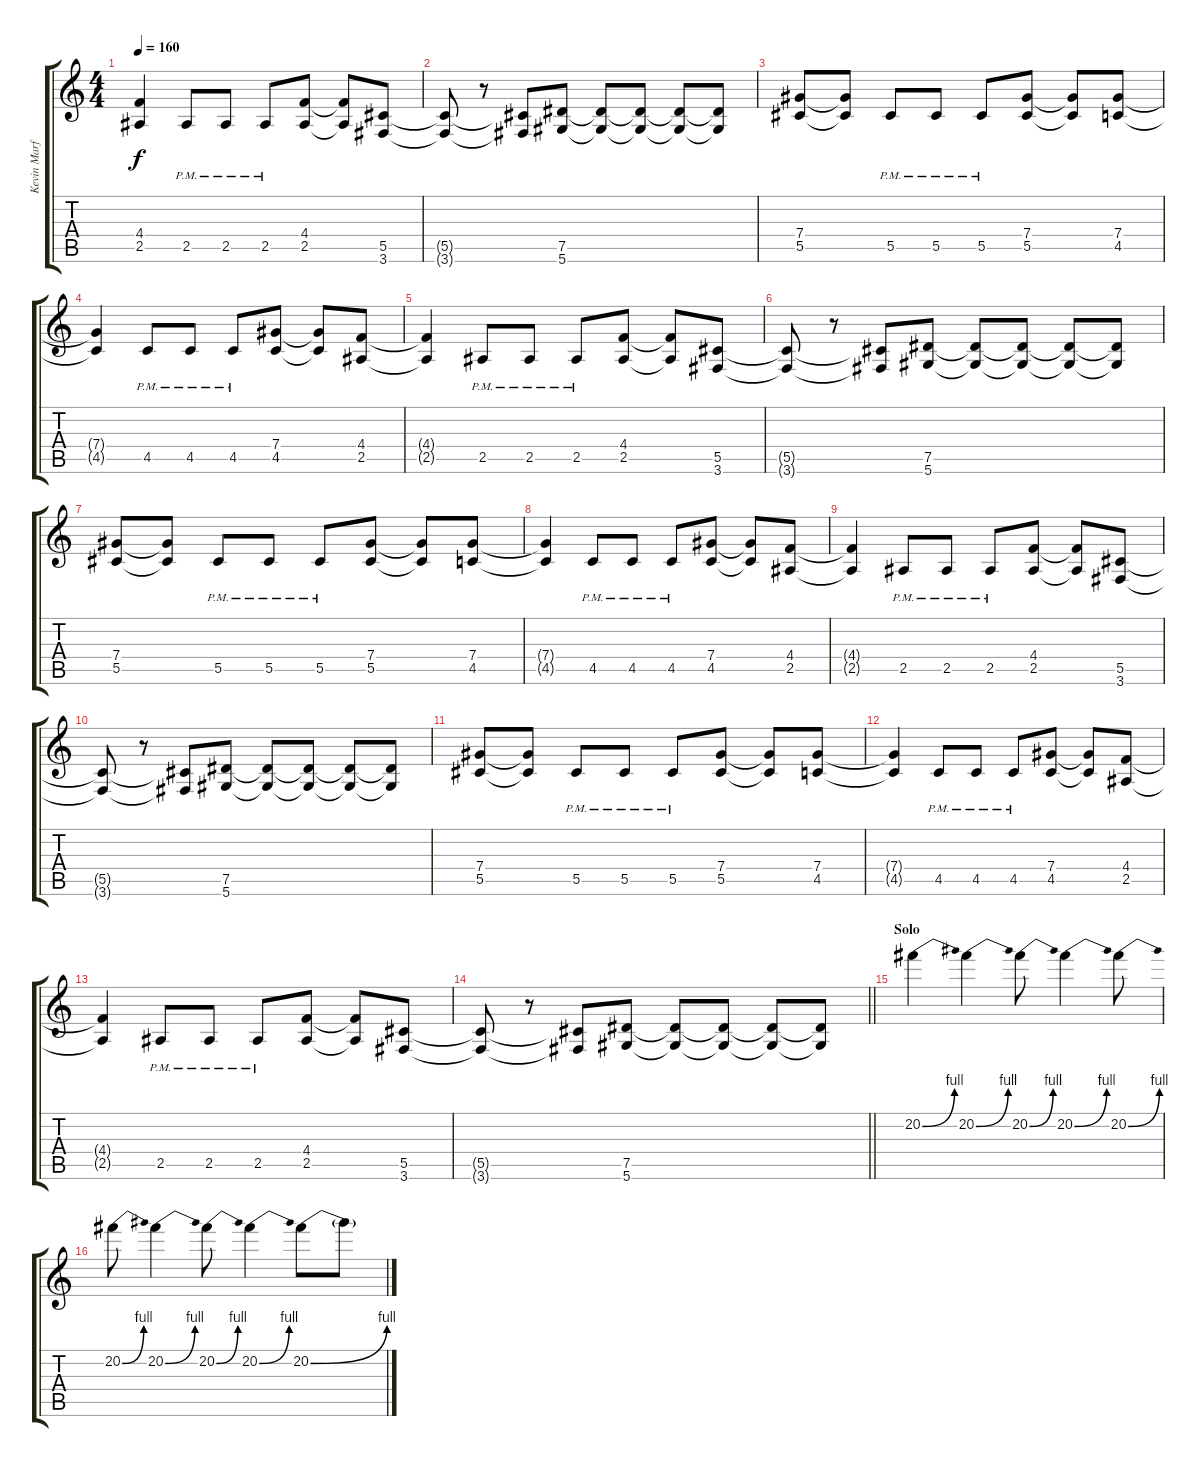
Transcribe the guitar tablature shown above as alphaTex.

\track ("Kevin Marfil" "Kevin Marf") {instrument distortionguitar}
\staff {score tabs}
\tuning (Eb4 Bb3 Gb3 Db3 Ab2 Eb2) {hide}
\ts (4 4)
\tempo 160
\clef g2
\ks c
(4.4{t} 2.5{t}).4{dy f} 2.5{pm}.8 2.5{pm}.8 2.5{pm}.8 (4.4 2.5).8 (4.4{t} 2.5{t}).8 (5.5 3.6).8 |
(5.5{t} 3.6{t}).8 r.8 (5.5{t} 3.6{t}).8 (7.5 5.6).8 (7.5{t} 5.6{t}).8 (7.5{t} 5.6{t}).8 (7.5{t} 5.6{t}).8 (7.5{t} 5.6{t}).8 |
(7.4 5.5).8 (7.4{t} 5.5{t}).8 5.5{pm}.8 5.5{pm}.8 5.5{pm}.8 (7.4 5.5).8 (7.4{t} 5.5{t}).8 (7.4 4.5).8 |
(7.4{t} 4.5{t}).4 4.5{pm}.8 4.5{pm}.8 4.5{pm}.8 (7.4 4.5).8 (7.4{t} 4.5{t}).8 (4.4 2.5).8 |
(4.4{t} 2.5{t}).4 2.5{pm}.8 2.5{pm}.8 2.5{pm}.8 (4.4 2.5).8 (4.4{t} 2.5{t}).8 (5.5 3.6).8 |
(5.5{t} 3.6{t}).8 r.8 (5.5{t} 3.6{t}).8 (7.5 5.6).8 (7.5{t} 5.6{t}).8 (7.5{t} 5.6{t}).8 (7.5{t} 5.6{t}).8 (7.5{t} 5.6{t}).8 |
(7.4 5.5).8 (7.4{t} 5.5{t}).8 5.5{pm}.8 5.5{pm}.8 5.5{pm}.8 (7.4 5.5).8 (7.4{t} 5.5{t}).8 (7.4 4.5).8 |
(7.4{t} 4.5{t}).4 4.5{pm}.8 4.5{pm}.8 4.5{pm}.8 (7.4 4.5).8 (7.4{t} 4.5{t}).8 (4.4 2.5).8 |
(4.4{t} 2.5{t}).4 2.5{pm}.8 2.5{pm}.8 2.5{pm}.8 (4.4 2.5).8 (4.4{t} 2.5{t}).8 (5.5 3.6).8 |
(5.5{t} 3.6{t}).8 r.8 (5.5{t} 3.6{t}).8 (7.5 5.6).8 (7.5{t} 5.6{t}).8 (7.5{t} 5.6{t}).8 (7.5{t} 5.6{t}).8 (7.5{t} 5.6{t}).8 |
(7.4 5.5).8 (7.4{t} 5.5{t}).8 5.5{pm}.8 5.5{pm}.8 5.5{pm}.8 (7.4 5.5).8 (7.4{t} 5.5{t}).8 (7.4 4.5).8 |
(7.4{t} 4.5{t}).4 4.5{pm}.8 4.5{pm}.8 4.5{pm}.8 (7.4 4.5).8 (7.4{t} 4.5{t}).8 (4.4 2.5).8 |
(4.4{t} 2.5{t}).4 2.5{pm}.8 2.5{pm}.8 2.5{pm}.8 (4.4 2.5).8 (4.4{t} 2.5{t}).8 (5.5 3.6).8 |
\barLineRight lightlight
(5.5{t} 3.6{t}).8 r.8 (5.5{t} 3.6{t}).8 (7.5 5.6).8 (7.5{t} 5.6{t}).8 (7.5{t} 5.6{t}).8 (7.5{t} 5.6{t}).8 (7.5{t} 5.6{t}).8 |
\section ("" "Solo")
20.2{be (bend 0 0 60 4)}.4 20.2{be (bend 0 0 60 4)}.4 20.2{be (bend 0 0 60 4)}.8 20.2{be (bend 0 0 60 4)}.4 20.2{be (bend 0 0 60 4)}.8 |
20.2{be (bend 0 0 60 4)}.8 20.2{be (bend 0 0 60 4)}.4 20.2{be (bend 0 0 60 4)}.8 20.2{be (bend 0 0 60 4)}.4 20.2{be (bend 0 0 60 4)}.8 20.2{t}.8
